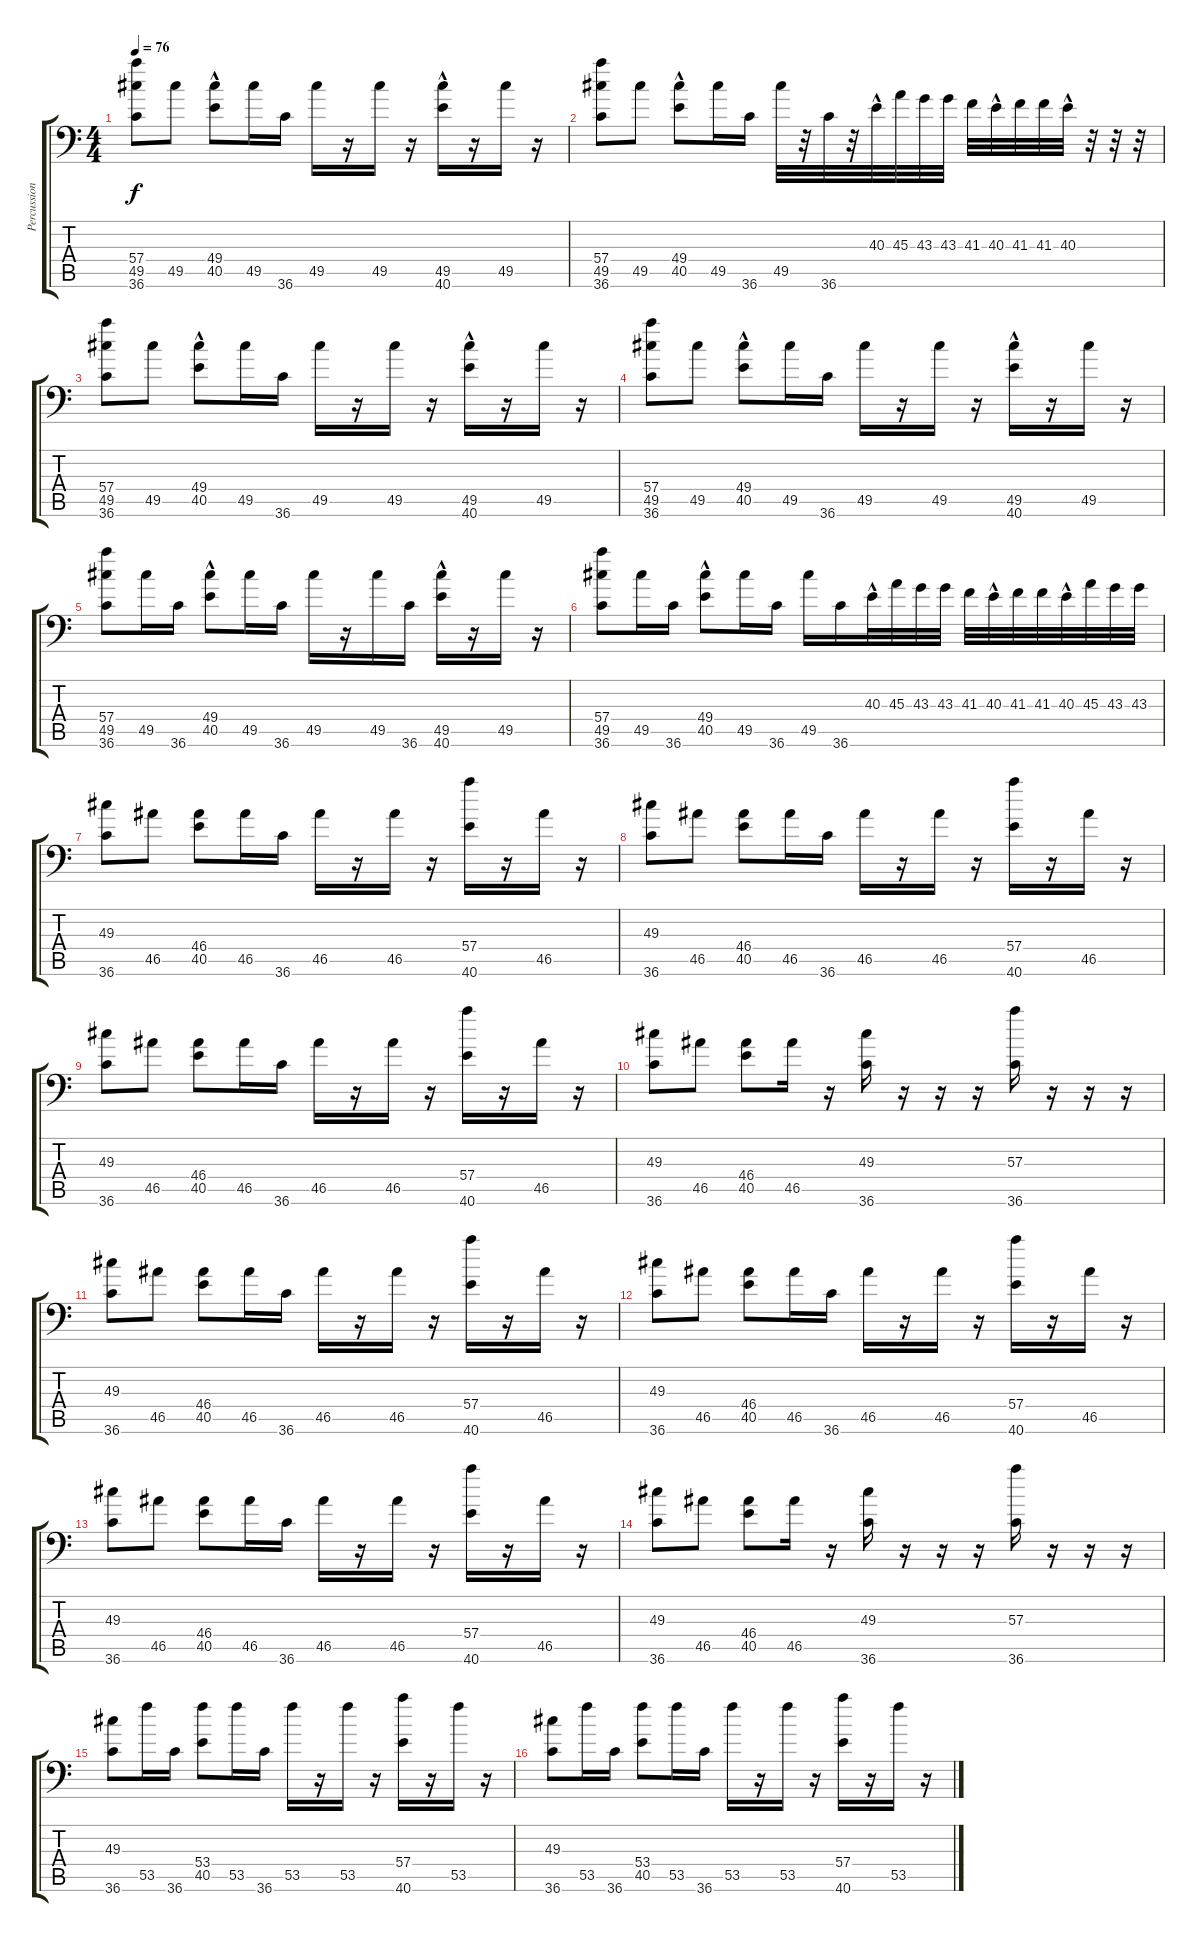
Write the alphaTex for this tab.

\track ("Percussion" "Percussion") {instrument acousticgrandpiano}
\staff {score tabs}
\tuning (C-1 C-1 C-1 C-1 C-1 C-1) {hide}
\ts (4 4)
\tempo 76
\clef f4
\ks c
(57.4 49.5 36.6).8{dy f} 49.5.8 (49.4 40.5{hac}).8 49.5.16 36.6.16 49.5.16 r.16 49.5.16 r.16 (49.5 40.6{hac}).16 r.16 49.5.16 r.16 |
(57.4 49.5 36.6).8 49.5.8 (49.4 40.5{hac}).8 49.5.16 36.6.16 49.5.32 r.32 36.6.32 r.32 40.3{hac}.32 45.3.32 43.3.32 43.3.32 41.3.32 40.3{hac}.32 41.3.32 41.3.32 40.3{hac}.32 r.32 r.32 r.32 |
(57.4 49.5 36.6).8 49.5.8 (49.4 40.5{hac}).8 49.5.16 36.6.16 49.5.16 r.16 49.5.16 r.16 (49.5 40.6{hac}).16 r.16 49.5.16 r.16 |
(57.4 49.5 36.6).8 49.5.8 (49.4 40.5{hac}).8 49.5.16 36.6.16 49.5.16 r.16 49.5.16 r.16 (49.5 40.6{hac}).16 r.16 49.5.16 r.16 |
(57.4 49.5 36.6).8 49.5.16 36.6.16 (49.4 40.5{hac}).8 49.5.16 36.6.16 49.5.16 r.16 49.5.16 36.6.16 (49.5 40.6{hac}).16 r.16 49.5.16 r.16 |
(57.4 49.5 36.6).8 49.5.16 36.6.16 (49.4 40.5{hac}).8 49.5.16 36.6.16 49.5.16 36.6.16 40.3{hac}.32 45.3.32 43.3.32 43.3.32 41.3.32 40.3{hac}.32 41.3.32 41.3.32 40.3{hac}.32 45.3.32 43.3.32 43.3.32 |
(49.3 36.6).8 46.5.8 (46.4 40.5).8 46.5.16 36.6.16 46.5.16 r.16 46.5.16 r.16 (57.4 40.6).16 r.16 46.5.16 r.16 |
(49.3 36.6).8 46.5.8 (46.4 40.5).8 46.5.16 36.6.16 46.5.16 r.16 46.5.16 r.16 (57.4 40.6).16 r.16 46.5.16 r.16 |
(49.3 36.6).8 46.5.8 (46.4 40.5).8 46.5.16 36.6.16 46.5.16 r.16 46.5.16 r.16 (57.4 40.6).16 r.16 46.5.16 r.16 |
(49.3 36.6).8 46.5.8 (46.4 40.5).8 46.5.16 r.16 (49.3 36.6).16 r.16 r.16 r.16 (57.3 36.6).16 r.16 r.16 r.16 |
(49.3 36.6).8 46.5.8 (46.4 40.5).8 46.5.16 36.6.16 46.5.16 r.16 46.5.16 r.16 (57.4 40.6).16 r.16 46.5.16 r.16 |
(49.3 36.6).8 46.5.8 (46.4 40.5).8 46.5.16 36.6.16 46.5.16 r.16 46.5.16 r.16 (57.4 40.6).16 r.16 46.5.16 r.16 |
(49.3 36.6).8 46.5.8 (46.4 40.5).8 46.5.16 36.6.16 46.5.16 r.16 46.5.16 r.16 (57.4 40.6).16 r.16 46.5.16 r.16 |
(49.3 36.6).8 46.5.8 (46.4 40.5).8 46.5.16 r.16 (49.3 36.6).16 r.16 r.16 r.16 (57.3 36.6).16 r.16 r.16 r.16 |
(49.3 36.6).8 53.5.16 36.6.16 (53.4 40.5).8 53.5.16 36.6.16 53.5.16 r.16 53.5.16 r.16 (57.4 40.6).16 r.16 53.5.16 r.16 |
(49.3 36.6).8 53.5.16 36.6.16 (53.4 40.5).8 53.5.16 36.6.16 53.5.16 r.16 53.5.16 r.16 (57.4 40.6).16 r.16 53.5.16 r.16
